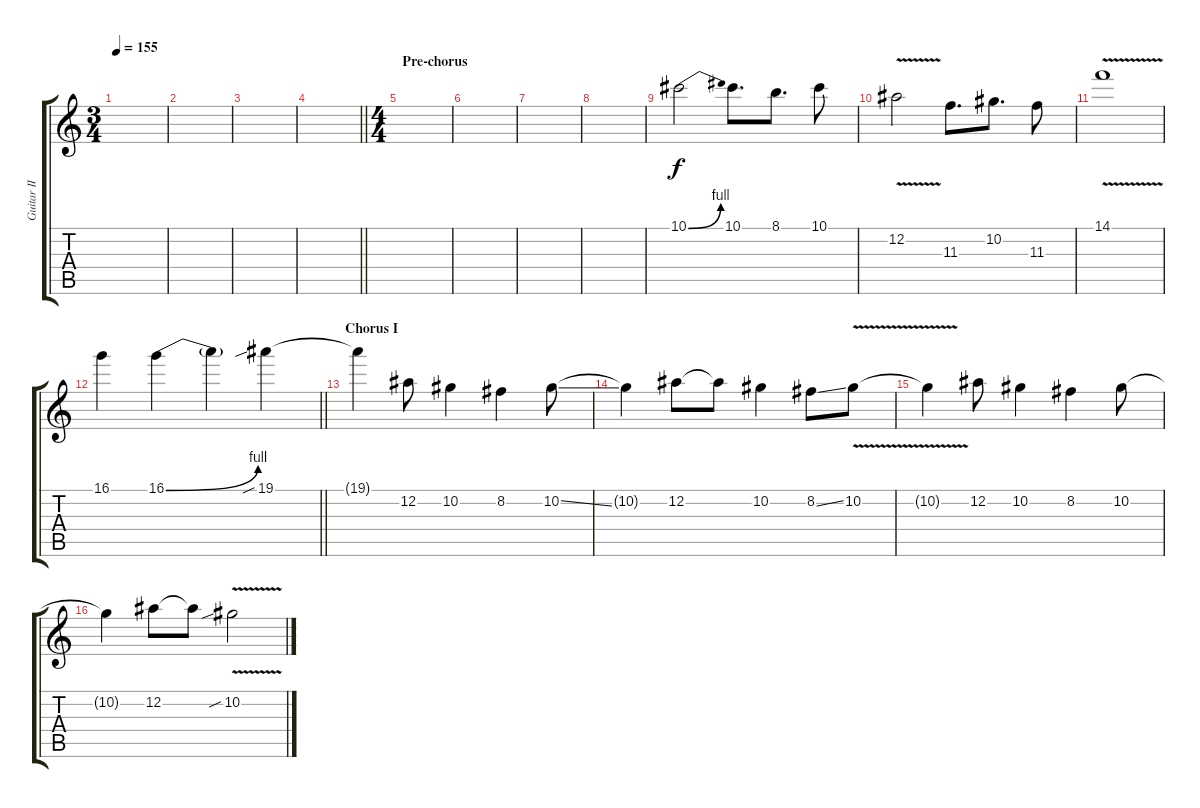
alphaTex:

\track ("Guitar II" "Guitar II") {instrument distortionguitar}
\staff {score tabs}
\tuning (Eb4 Bb3 Gb3 Db3 Ab2 Eb2) {hide}
\ts (3 4)
\tempo 155
\clef g2
\ks c
|
|
|
\barLineRight lightlight
|
\ts (4 4)
\section ("" "Pre-chorus")
|
|
|
|
10.1{be (bend 0 0 60 4)}.2 10.1.8{d} 8.1.8{d} 10.1.8 |
12.2{v}.2 11.3.8{d} 10.2.8{d} 11.3.8 |
14.1{v}.1 |
\barLineRight lightlight
16.1.4 16.1{be (bend 0 0 60 4)}.4 16.1{t}.4 19.1{sib}.4 |
\section ("" "Chorus I")
19.1{t}.4 12.2.8 10.2.4 8.2.4 10.2{ss}.8 |
10.2{t}.4 12.2.8 12.2{t}.8 10.2.4 8.2{ss}.8 10.2{v}.8 |
10.2{t}.4 12.2.8 10.2.4 8.2.4 10.2.8 |
10.2{t}.4 12.2.8 12.2{t}.8 10.2{v sib}.2
